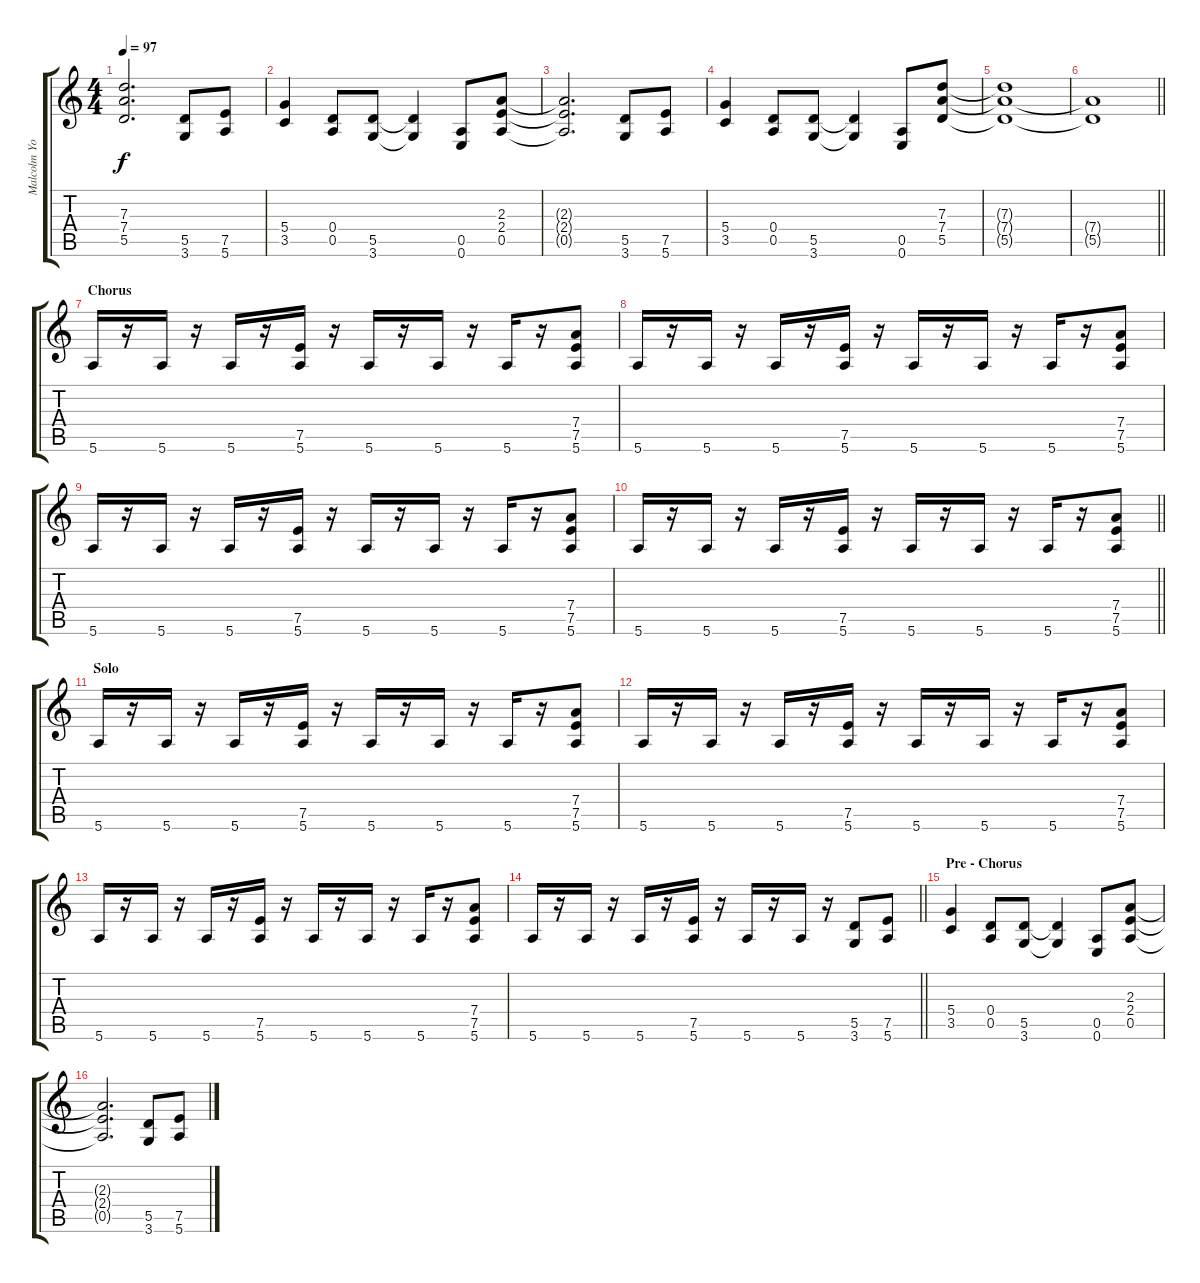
\track ("Malcolm Young - Rhythm Guitar" "Malcolm Yo") {instrument distortionguitar}
\staff {score tabs}
\tuning (E4 B3 G3 D3 A2 E2) {hide}
\ts (4 4)
\tempo 97
\clef g2
\ks c
(7.3{t} 7.4{t} 5.5{t}).2{d dy f} (5.5 3.6).8 (7.5 5.6).8 |
(5.4 3.5).4 (0.4 0.5).8 (5.5 3.6).8 (5.5{t} 3.6{t}).4 (0.5 0.6).8 (2.3 2.4 0.5).8 |
(2.3{t} 2.4{t} 0.5{t}).2{d} (5.5 3.6).8 (7.5 5.6).8 |
(5.4 3.5).4 (0.4 0.5).8 (5.5 3.6).8 (5.5{t} 3.6{t}).4 (0.5 0.6).8 (7.3 7.4 5.5).8 |
(7.3{t} 7.4{t} 5.5{t}).1 |
\barLineRight lightlight
(7.4{t} 5.5{t}).1 |
\section ("" "Chorus")
5.6.16 r.16 5.6.16 r.16 5.6.16 r.16 (7.5 5.6).16 r.16 5.6.16 r.16 5.6.16 r.16 5.6.16 r.16 (7.4 7.5 5.6).8 |
5.6.16 r.16 5.6.16 r.16 5.6.16 r.16 (7.5 5.6).16 r.16 5.6.16 r.16 5.6.16 r.16 5.6.16 r.16 (7.4 7.5 5.6).8 |
5.6.16 r.16 5.6.16 r.16 5.6.16 r.16 (7.5 5.6).16 r.16 5.6.16 r.16 5.6.16 r.16 5.6.16 r.16 (7.4 7.5 5.6).8 |
\barLineRight lightlight
5.6.16 r.16 5.6.16 r.16 5.6.16 r.16 (7.5 5.6).16 r.16 5.6.16 r.16 5.6.16 r.16 5.6.16 r.16 (7.4 7.5 5.6).8 |
\section ("" "Solo")
5.6.16 r.16 5.6.16 r.16 5.6.16 r.16 (7.5 5.6).16 r.16 5.6.16 r.16 5.6.16 r.16 5.6.16 r.16 (7.4 7.5 5.6).8 |
5.6.16 r.16 5.6.16 r.16 5.6.16 r.16 (7.5 5.6).16 r.16 5.6.16 r.16 5.6.16 r.16 5.6.16 r.16 (7.4 7.5 5.6).8 |
5.6.16 r.16 5.6.16 r.16 5.6.16 r.16 (7.5 5.6).16 r.16 5.6.16 r.16 5.6.16 r.16 5.6.16 r.16 (7.4 7.5 5.6).8 |
\barLineRight lightlight
5.6.16 r.16 5.6.16 r.16 5.6.16 r.16 (7.5 5.6).16 r.16 5.6.16 r.16 5.6.16 r.16 (5.5 3.6).8 (7.5 5.6).8 |
\section ("" "Pre - Chorus")
(5.4 3.5).4 (0.4 0.5).8 (5.5 3.6).8 (5.5{t} 3.6{t}).4 (0.5 0.6).8 (2.3 2.4 0.5).8 |
(2.3{t} 2.4{t} 0.5{t}).2{d} (5.5 3.6).8 (7.5 5.6).8
